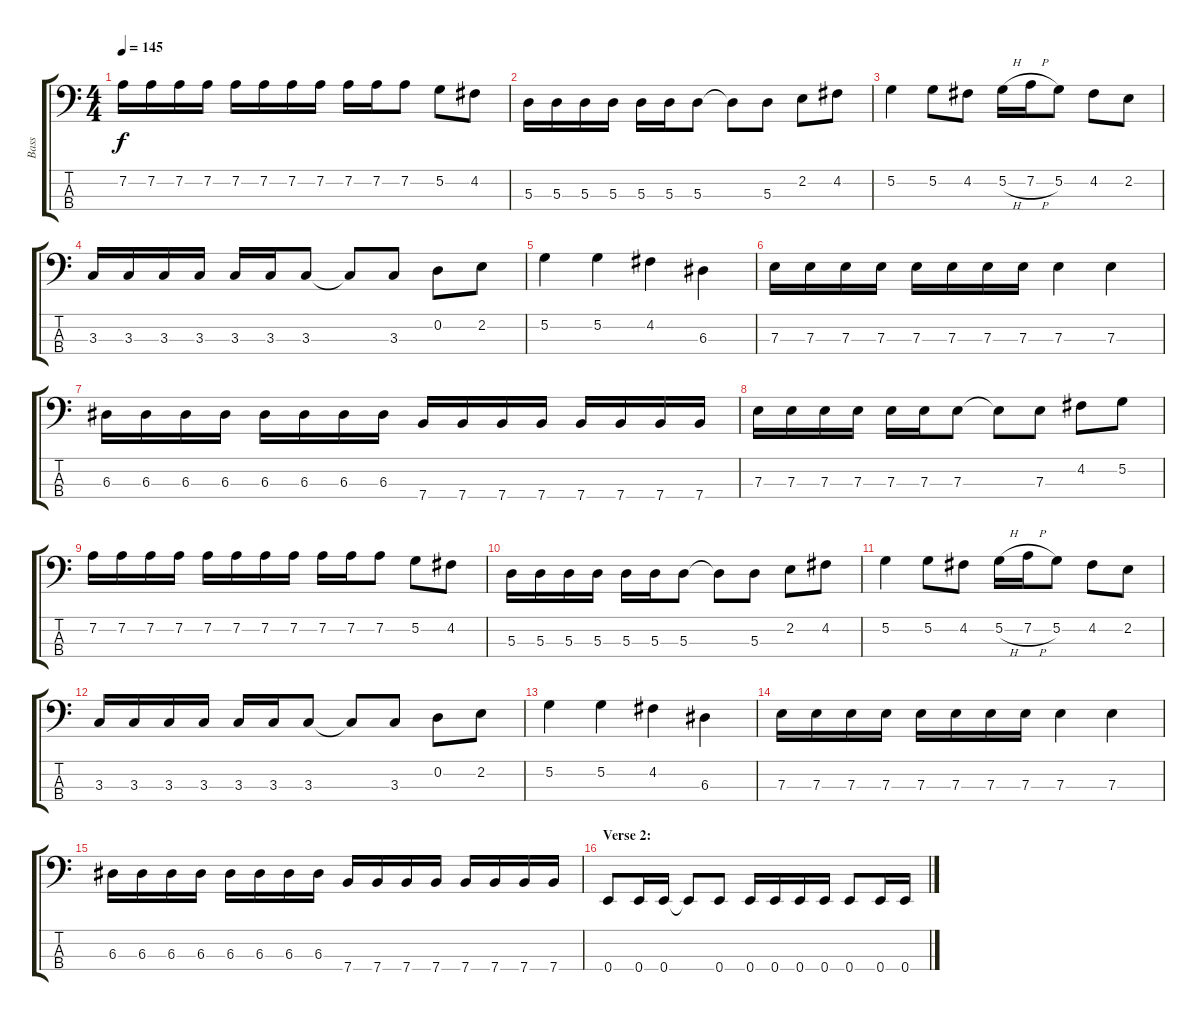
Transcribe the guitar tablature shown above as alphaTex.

\track ("Bass" "Bass") {instrument electricbassfinger}
\staff {score tabs}
\tuning (G2 D2 A1 E1) {hide}
\ts (4 4)
\tempo 145
\clef f4
\ks c
7.2.16{dy f} 7.2.16 7.2.16 7.2.16 7.2.16 7.2.16 7.2.16 7.2.16 7.2.16 7.2.16 7.2.8 5.2.8 4.2.8 |
5.3.16 5.3.16 5.3.16 5.3.16 5.3.16 5.3.16 5.3.8 5.3{t}.8 5.3.8 2.2.8 4.2.8 |
5.2.4 5.2.8 4.2.8 5.2{h}.16 7.2{h}.16 5.2.8 4.2.8 2.2.8 |
3.3.16 3.3.16 3.3.16 3.3.16 3.3.16 3.3.16 3.3.8 3.3{t}.8 3.3.8 0.2.8 2.2.8 |
5.2.4 5.2.4 4.2.4 6.3.4 |
7.3.16 7.3.16 7.3.16 7.3.16 7.3.16 7.3.16 7.3.16 7.3.16 7.3.4 7.3.4 |
6.3.16 6.3.16 6.3.16 6.3.16 6.3.16 6.3.16 6.3.16 6.3.16 7.4.16 7.4.16 7.4.16 7.4.16 7.4.16 7.4.16 7.4.16 7.4.16 |
7.3.16 7.3.16 7.3.16 7.3.16 7.3.16 7.3.16 7.3.8 7.3{t}.8 7.3.8 4.2.8 5.2.8 |
7.2.16 7.2.16 7.2.16 7.2.16 7.2.16 7.2.16 7.2.16 7.2.16 7.2.16 7.2.16 7.2.8 5.2.8 4.2.8 |
5.3.16 5.3.16 5.3.16 5.3.16 5.3.16 5.3.16 5.3.8 5.3{t}.8 5.3.8 2.2.8 4.2.8 |
5.2.4 5.2.8 4.2.8 5.2{h}.16 7.2{h}.16 5.2.8 4.2.8 2.2.8 |
3.3.16 3.3.16 3.3.16 3.3.16 3.3.16 3.3.16 3.3.8 3.3{t}.8 3.3.8 0.2.8 2.2.8 |
5.2.4 5.2.4 4.2.4 6.3.4 |
7.3.16 7.3.16 7.3.16 7.3.16 7.3.16 7.3.16 7.3.16 7.3.16 7.3.4 7.3.4 |
6.3.16 6.3.16 6.3.16 6.3.16 6.3.16 6.3.16 6.3.16 6.3.16 7.4.16 7.4.16 7.4.16 7.4.16 7.4.16 7.4.16 7.4.16 7.4.16 |
\section ("" "Verse 2:")
0.4.8 0.4.16 0.4.16 0.4{t}.8 0.4.8 0.4.16 0.4.16 0.4.16 0.4.16 0.4.8 0.4.16 0.4.16
